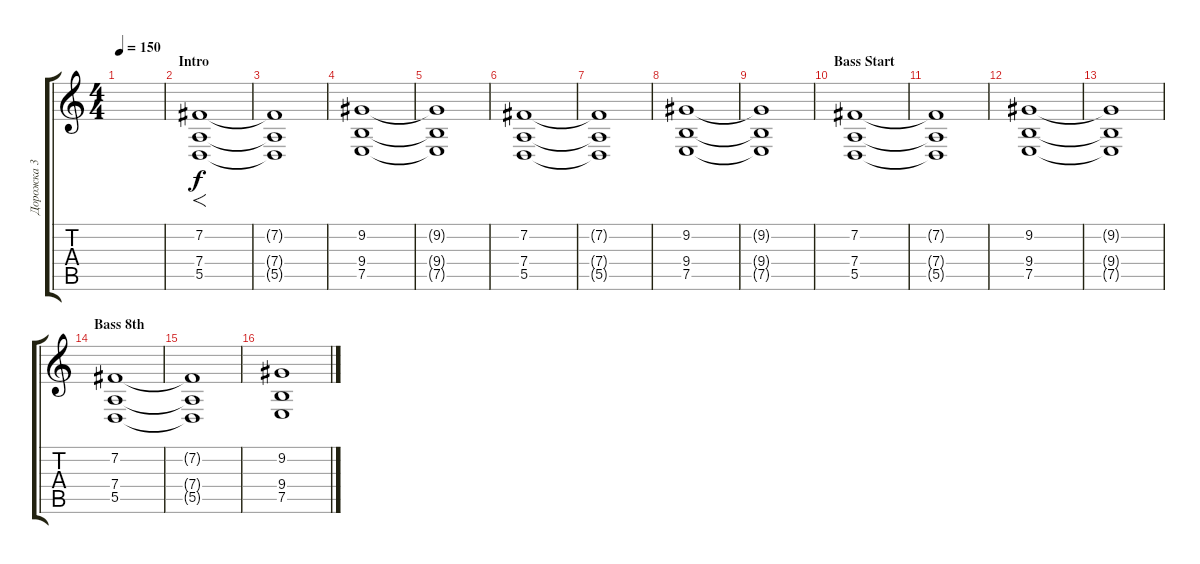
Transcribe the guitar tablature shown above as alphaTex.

\track ("Дорожка 3" "Дорожка 3") {instrument pad2warm}
\staff {score tabs}
\tuning (E4 B3 G3 D3 A2 E2) {hide}
\ts (4 4)
\tempo 150
\clef g2
\ks c
|
\section ("" "Intro")
(7.2 7.4 5.5).1{f} |
(7.2{t} 7.4{t} 5.5{t}).1 |
(9.2 9.4 7.5).1 |
(9.2{t} 9.4{t} 7.5{t}).1 |
(7.2 7.4 5.5).1 |
(7.2{t} 7.4{t} 5.5{t}).1 |
(9.2 9.4 7.5).1 |
(9.2{t} 9.4{t} 7.5{t}).1 |
\section ("" "Bass Start")
(7.2 7.4 5.5).1 |
(7.2{t} 7.4{t} 5.5{t}).1 |
(9.2 9.4 7.5).1 |
(9.2{t} 9.4{t} 7.5{t}).1 |
\section ("" "Bass 8th")
(7.2 7.4 5.5).1 |
(7.2{t} 7.4{t} 5.5{t}).1 |
(9.2 9.4 7.5).1
